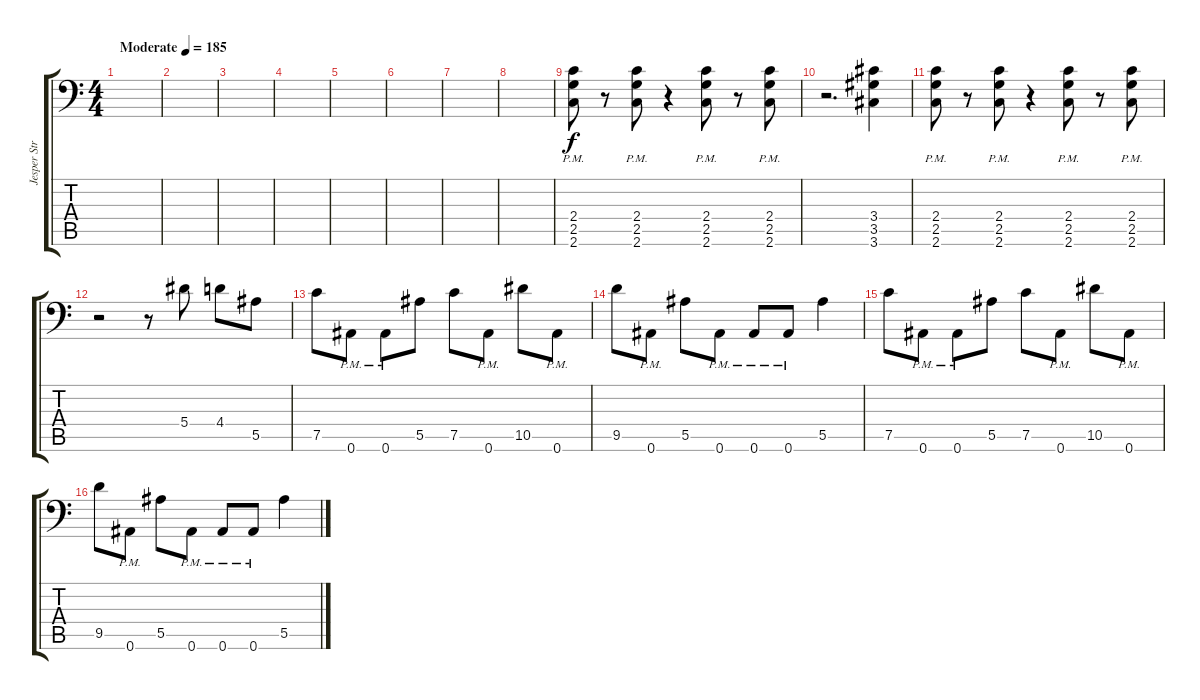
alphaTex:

\track ("Jesper Strömblad" "Jesper Str") {instrument distortionguitar}
\staff {score tabs}
\tuning (C4 G3 Eb3 Bb2 F2 Bb1) {hide}
\ts (4 4)
\tempo (185 "Moderate")
\clef f4
\ks c
|
|
|
|
|
|
|
|
(2.4{pm} 2.5{pm} 2.6{pm}).8 r.8 (2.4{pm} 2.5{pm} 2.6{pm}).8 r.4 (2.4{pm} 2.5{pm} 2.6{pm}).8 r.8 (2.4{pm} 2.5{pm} 2.6{pm}).8 |
r.2{d} (3.4 3.5 3.6).4 |
(2.4{pm} 2.5{pm} 2.6{pm}).8 r.8 (2.4{pm} 2.5{pm} 2.6{pm}).8 r.4 (2.4{pm} 2.5{pm} 2.6{pm}).8 r.8 (2.4{pm} 2.5{pm} 2.6{pm}).8 |
r.2 r.8 5.4.8 4.4.8 5.5.8 |
7.5.8 0.6{pm}.8 0.6{pm}.8 5.5.8 7.5.8 0.6{pm}.8 10.5.8 0.6{pm}.8 |
9.5.8 0.6{pm}.8 5.5.8 0.6{pm}.8 0.6{pm}.8 0.6{pm}.8 5.5.4 |
7.5.8 0.6{pm}.8 0.6{pm}.8 5.5.8 7.5.8 0.6{pm}.8 10.5.8 0.6{pm}.8 |
9.5.8 0.6{pm}.8 5.5.8 0.6{pm}.8 0.6{pm}.8 0.6{pm}.8 5.5.4
